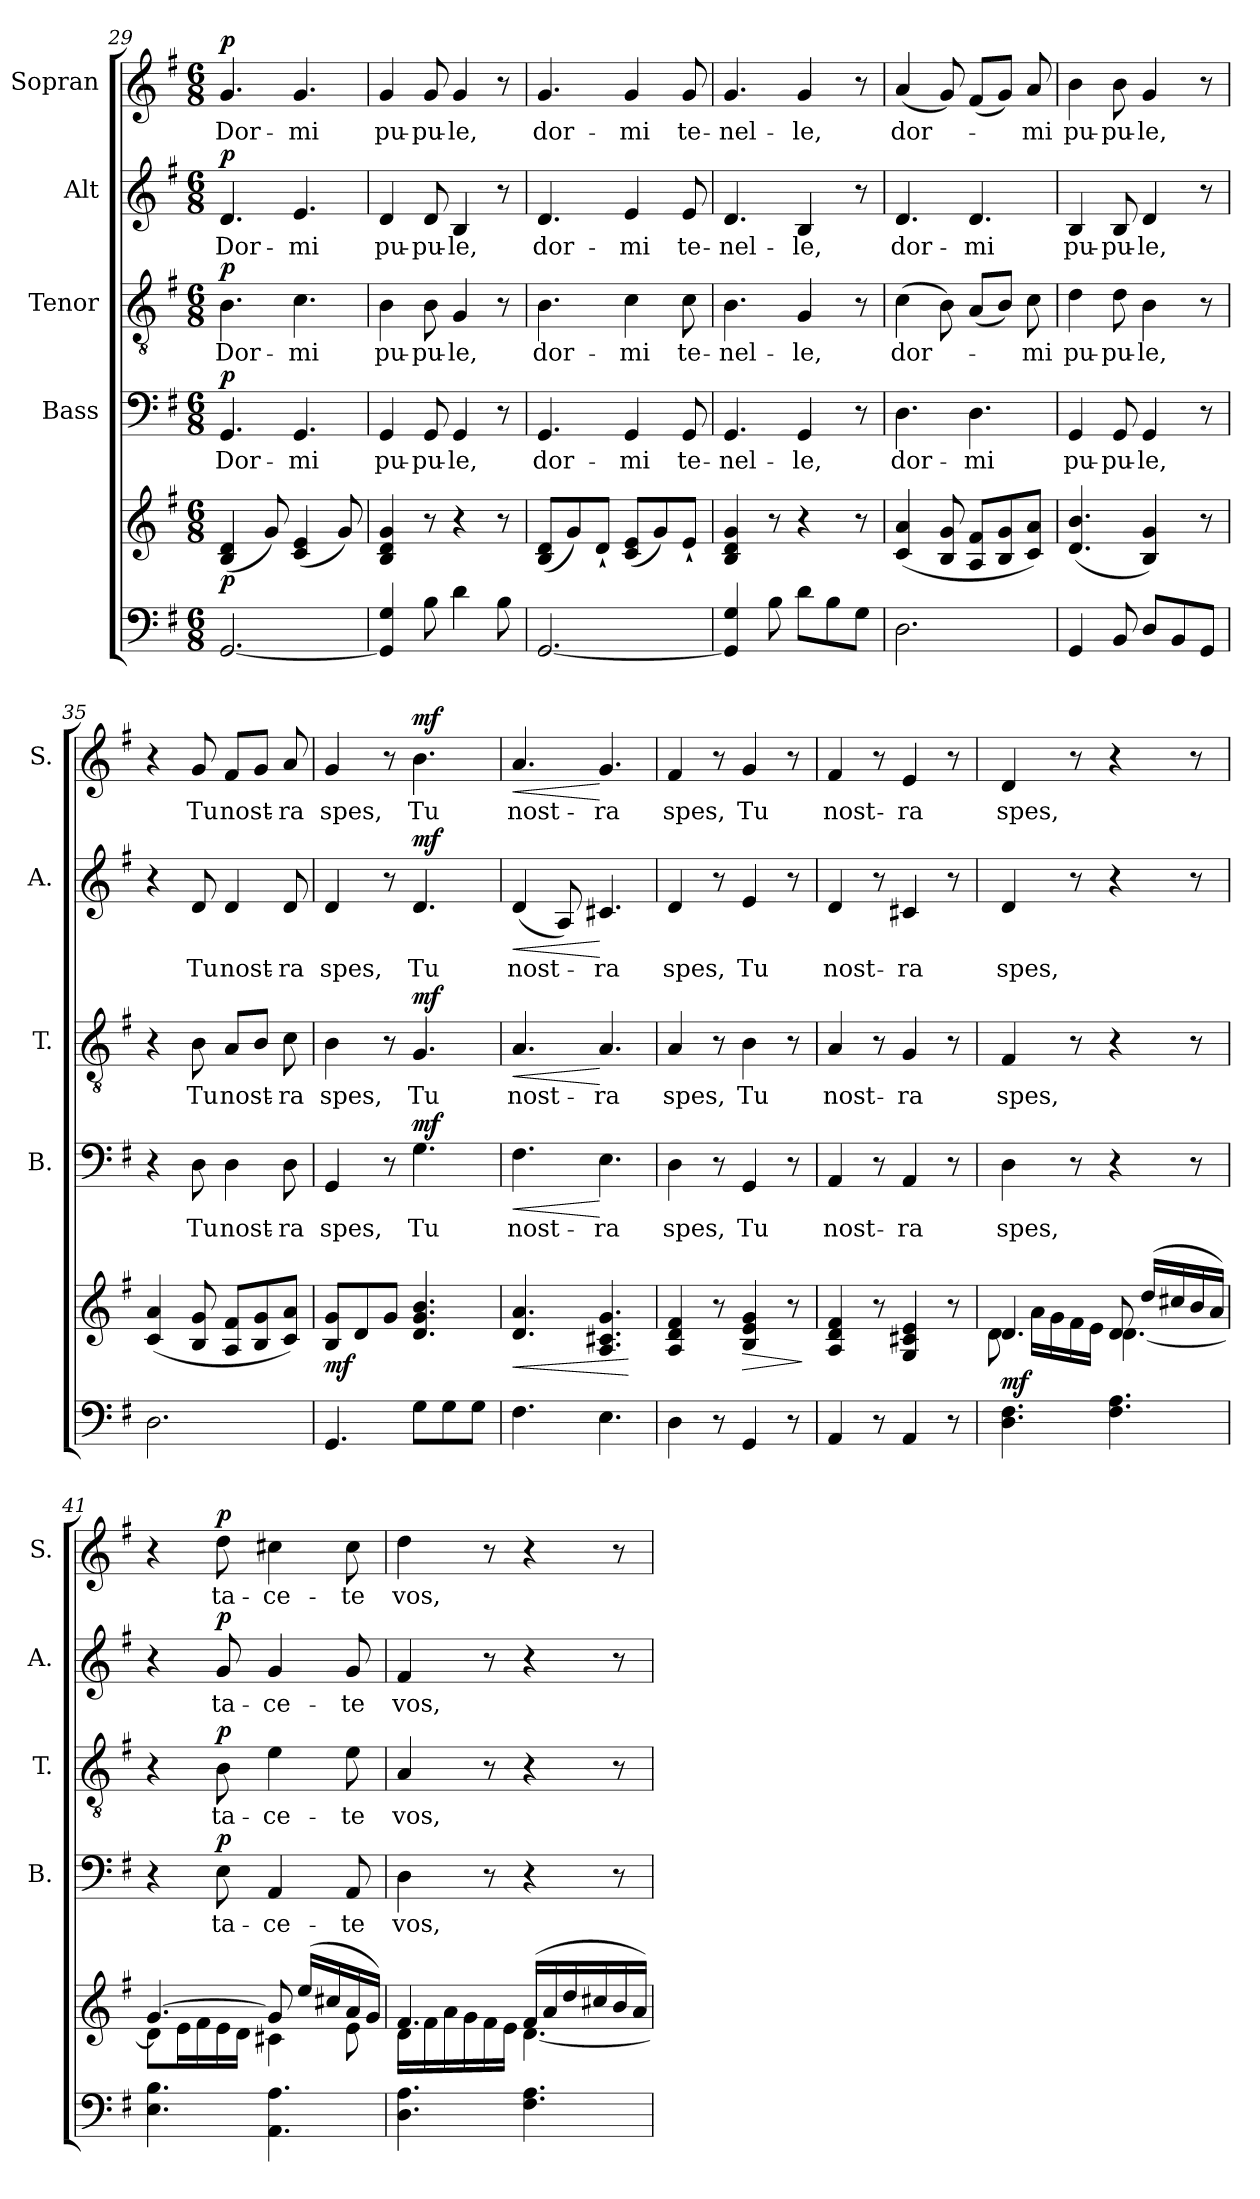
**kern	**kern	**dynam	**kern	**text	**dynam	**kern	**text	**dynam	**kern	**text	**dynam	**kern	**text	**dynam
*part5	*part5	*part5	*part4	*part4	*part4	*part3	*part3	*part3	*part2	*part2	*part2	*part1	*part1	*part1
*staff6	*staff5	*staff5/6	*staff4	*staff4	*staff4	*staff3	*staff3	*staff3	*staff2	*staff2	*staff2	*staff1	*staff1	*staff1
*	*	*	*I"Bass	*	*	*I"Tenor	*	*	*I"Alt	*	*	*I"Sopran	*	*
*	*	*	*I'B.	*	*	*I'T.	*	*	*I'A.	*	*	*I'S.	*	*
!!LO:PB:g=z
*clefF4	*clefG2	*	*clefF4	*	*	*clefGv2	*	*	*clefG2	*	*	*clefG2	*	*
*k[f#]	*k[f#]	*	*k[f#]	*	*	*k[f#]	*	*	*k[f#]	*	*	*k[f#]	*	*
*G:	*G:	*	*G:	*	*	*G:	*	*	*G:	*	*	*G:	*	*
*M6/8	*M6/8	*	*M6/8	*	*	*M6/8	*	*	*M6/8	*	*	*M6/8	*	*
=29	=29	=29	=29	=29	=29	=29	=29	=29	=29	=29	=29	=29	=29	=29
!	!	!LO:DY:b	!	!LO:LY:b	!LO:DY:a	!	!LO:LY:b	!LO:DY:a	!	!LO:LY:b	!LO:DY:a	!	!LO:LY:b	!LO:DY:a
[2.GG/	(<4B/ 4d/	p	4.GG/	Dor-	p	4.B\	Dor-	p	4.d/	Dor-	p	4.g/	Dor-	p
.	8g/)	.	.	.	.	.	.	.	.	.	.	.	.	.
!	!	!	!	!LO:LY:b	!	!	!LO:LY:b	!	!	!LO:LY:b	!	!	!LO:LY:b	!
.	(<4c/ 4e/	.	4.GG/	-mi	.	4.c\	-mi	.	4.e/	-mi	.	4.g/	-mi	.
.	8g/)	.	.	.	.	.	.	.	.	.	.	.	.	.
=30	=30	=30	=30	=30	=30	=30	=30	=30	=30	=30	=30	=30	=30	=30
!	!	!	!	!LO:LY:b	!	!	!LO:LY:b	!	!	!LO:LY:b	!	!	!LO:LY:b	!
4GG/] 4G/	4B/ 4d/ 4g/	.	4GG/	pu-	.	4B\	pu-	.	4d/	pu-	.	4g/	pu-	.
!	!	!	!	!LO:LY:b	!	!	!LO:LY:b	!	!	!LO:LY:b	!	!	!LO:LY:b	!
8B\	8r	.	8GG/	-pu-	.	8B\	-pu-	.	8d/	-pu-	.	8g/	-pu-	.
!	!	!	!	!LO:LY:b	!	!	!LO:LY:b	!	!	!LO:LY:b	!	!	!LO:LY:b	!
4d\	4r	.	4GG/	-le,	.	4G/	-le,	.	4B/	-le,	.	4g/	-le,	.
8B\	8r	.	8r	.	.	8r	.	.	8r	.	.	8r	.	.
=31	=31	=31	=31	=31	=31	=31	=31	=31	=31	=31	=31	=31	=31	=31
!	!	!	!	!LO:LY:b	!	!	!LO:LY:b	!	!	!LO:LY:b	!	!	!LO:LY:b	!
[2.GG/	(<8B/ 8d/L	.	4.GG/	dor-	.	4.B\	dor-	.	4.d/	dor-	.	4.g/	dor-	.
.	8g/)	.	.	.	.	.	.	.	.	.	.	.	.	.
.	8d`</J	.	.	.	.	.	.	.	.	.	.	.	.	.
!	!	!	!	!LO:LY:b	!	!	!LO:LY:b	!	!	!LO:LY:b	!	!	!LO:LY:b	!
.	(<8c/ 8e/L	.	4GG/	-mi	.	4c\	-mi	.	4e/	-mi	.	4g/	-mi	.
.	8g/)	.	.	.	.	.	.	.	.	.	.	.	.	.
!	!	!	!	!LO:LY:b	!	!	!LO:LY:b	!	!	!LO:LY:b	!	!	!LO:LY:b	!
.	8e`</J	.	8GG/	te-	.	8c\	te-	.	8e/	te-	.	8g/	te-	.
=32	=32	=32	=32	=32	=32	=32	=32	=32	=32	=32	=32	=32	=32	=32
!	!	!	!	!LO:LY:b	!	!	!LO:LY:b	!	!	!LO:LY:b	!	!	!LO:LY:b	!
4GG/] 4G/	4B/ 4d/ 4g/	.	4.GG/	-nel-	.	4.B\	-nel-	.	4.d/	-nel-	.	4.g/	-nel-	.
8B\	8r	.	.	.	.	.	.	.	.	.	.	.	.	.
!	!	!	!	!LO:LY:b	!	!	!LO:LY:b	!	!	!LO:LY:b	!	!	!LO:LY:b	!
8d\L	4r	.	4GG/	-le,	.	4G/	-le,	.	4B/	-le,	.	4g/	-le,	.
8B\	.	.	.	.	.	.	.	.	.	.	.	.	.	.
8G\J	8r	.	8r	.	.	8r	.	.	8r	.	.	8r	.	.
=33	=33	=33	=33	=33	=33	=33	=33	=33	=33	=33	=33	=33	=33	=33
!	!	!	!	!LO:LY:b	!	!	!LO:LY:b	!	!	!LO:LY:b	!	!	!LO:LY:b	!
2.D\	(<4c/ 4a/	.	4.D\	dor-	.	(>4c\	dor-	.	4.d/	dor-	.	(<4a/	dor-	.
.	8B/ 8g/	.	.	.	.	8B\)	.	.	.	.	.	8g/)	.	.
!	!	!	!	!LO:LY:b	!	!	!	!	!	!LO:LY:b	!	!	!	!
.	8A/ 8f#/L	.	4.D\	-mi	.	(<8A/L	.	.	4.d/	-mi	.	(<8f#/L	.	.
.	8B/ 8g/	.	.	.	.	8B/J)	.	.	.	.	.	8g/J)	.	.
!	!	!	!	!	!	!	!LO:LY:b	!	!	!	!	!	!LO:LY:b	!
.	8c/ 8a/J)	.	.	.	.	8c\	-mi	.	.	.	.	8a/	-mi	.
=34	=34	=34	=34	=34	=34	=34	=34	=34	=34	=34	=34	=34	=34	=34
!	!	!	!	!LO:LY:b	!	!	!LO:LY:b	!	!	!LO:LY:b	!	!	!LO:LY:b	!
4GG/	(<4.d/ 4.b/	.	4GG/	pu-	.	4d\	pu-	.	4B/	pu-	.	4b\	pu-	.
!	!	!	!	!LO:LY:b	!	!	!LO:LY:b	!	!	!LO:LY:b	!	!	!LO:LY:b	!
8BB/	.	.	8GG/	-pu-	.	8d\	-pu-	.	8B/	-pu-	.	8b\	-pu-	.
!	!	!	!	!LO:LY:b	!	!	!LO:LY:b	!	!	!LO:LY:b	!	!	!LO:LY:b	!
8D/L	4B/ 4g/)	.	4GG/	-le,	.	4B\	-le,	.	4d/	-le,	.	4g/	-le,	.
8BB/	.	.	.	.	.	.	.	.	.	.	.	.	.	.
8GG/J	8r	.	8r	.	.	8r	.	.	8r	.	.	8r	.	.
=35	=35	=35	=35	=35	=35	=35	=35	=35	=35	=35	=35	=35	=35	=35
2.D\	(<4c/ 4a/	.	4r	.	.	4r	.	.	4r	.	.	4r	.	.
!	!	!	!	!LO:LY:b	!	!	!LO:LY:b	!	!	!LO:LY:b	!	!	!LO:LY:b	!
.	8B/ 8g/	.	8D\	Tu	.	8B\	Tu	.	8d/	Tu	.	8g/	Tu	.
!	!	!	!	!LO:LY:b	!	!	!LO:LY:b	!	!	!LO:LY:b	!	!	!LO:LY:b	!
.	8A/ 8f#/L	.	4D\	nost-	.	8A/L	nost-	.	4d/	nost-	.	8f#/L	nost-	.
.	8B/ 8g/	.	.	.	.	8B/J	.	.	.	.	.	8g/J	.	.
!	!	!	!	!LO:LY:b	!	!	!LO:LY:b	!	!	!LO:LY:b	!	!	!LO:LY:b	!
.	8c/ 8a/J)	.	8D\	-ra	.	8c\	-ra	.	8d/	-ra	.	8a/	-ra	.
!!LO:LB:g=z
=36	=36	=36	=36	=36	=36	=36	=36	=36	=36	=36	=36	=36	=36	=36
!	!	!LO:DY:b	!	!LO:LY:b	!	!	!LO:LY:b	!	!	!LO:LY:b	!	!	!LO:LY:b	!
4.GG/	8B/ 8g/L	mf	4GG/	spes,	.	4B\	spes,	.	4d/	spes,	.	4g/	spes,	.
.	8d/	.	.	.	.	.	.	.	.	.	.	.	.	.
.	8g/J	.	8r	.	.	8r	.	.	8r	.	.	8r	.	.
!	!	!	!	!LO:LY:b	!LO:DY:a	!	!LO:LY:b	!LO:DY:a	!	!LO:LY:b	!LO:DY:a	!	!LO:LY:b	!LO:DY:a
8G\L	4.d/ 4.g/ 4.b/	.	4.G\	Tu	mf	4.G/	Tu	mf	4.d/	Tu	mf	4.b\	Tu	mf
8G\	.	.	.	.	.	.	.	.	.	.	.	.	.	.
8G\J	.	.	.	.	.	.	.	.	.	.	.	.	.	.
=37	=37	=37	=37	=37	=37	=37	=37	=37	=37	=37	=37	=37	=37	=37
!	!	!LO:HP:b	!	!LO:LY:b	!LO:HP:b	!	!LO:LY:b	!LO:HP:b	!	!LO:LY:b	!LO:HP:b	!	!LO:LY:b	!LO:HP:b
4.F#\	4.d/ 4.a/	<	4.F#\	nost-	<	4.A/	nost-	<	(<4d/	nost-	<	4.a/	nost-	<
.	.	.	.	.	.	.	.	.	8A/)	.	.	.	.	.
!	!	!	!	!LO:LY:b	!	!	!LO:LY:b	!	!	!LO:LY:b	!	!	!LO:LY:b	!
4.E\	4.A/ 4.c#X/ 4.g/	.	4.E\	-ra	[	4.A/	-ra	[	4.c#X/	-ra	[	4.g/	-ra	[
.	.	[	.	.	.	.	.	.	.	.	.	.	.	.
=38	=38	=38	=38	=38	=38	=38	=38	=38	=38	=38	=38	=38	=38	=38
!	!	!	!	!LO:LY:b	!	!	!LO:LY:b	!	!	!LO:LY:b	!	!	!LO:LY:b	!
4D\	4A/ 4d/ 4f#/	.	4D\	spes,	.	4A/	spes,	.	4d/	spes,	.	4f#/	spes,	.
8r	8r	.	8r	.	.	8r	.	.	8r	.	.	8r	.	.
!	!	!LO:HP:b	!	!LO:LY:b	!	!	!LO:LY:b	!	!	!LO:LY:b	!	!	!LO:LY:b	!
4GG/	4B/ 4e/ 4g/	>	4GG/	Tu	.	4B\	Tu	.	4e/	Tu	.	4g/	Tu	.
8r	8r	.	8r	.	.	8r	.	.	8r	.	.	8r	.	.
.	.	]	.	.	.	.	.	.	.	.	.	.	.	.
=39	=39	=39	=39	=39	=39	=39	=39	=39	=39	=39	=39	=39	=39	=39
!	!	!	!	!LO:LY:b	!	!	!LO:LY:b	!	!	!LO:LY:b	!	!	!LO:LY:b	!
4AA/	4A/ 4d/ 4f#/	.	4AA/	nost-	.	4A/	nost-	.	4d/	nost-	.	4f#/	nost-	.
8r	8r	.	8r	.	.	8r	.	.	8r	.	.	8r	.	.
!	!	!	!	!LO:LY:b	!	!	!LO:LY:b	!	!	!LO:LY:b	!	!	!LO:LY:b	!
4AA/	4G/ 4c#X/ 4e/	.	4AA/	-ra	.	4G/	-ra	.	4c#X/	-ra	.	4e/	-ra	.
8r	8r	.	8r	.	.	8r	.	.	8r	.	.	8r	.	.
=40	=40	=40	=40	=40	=40	=40	=40	=40	=40	=40	=40	=40	=40	=40
*	*^	*	*	*	*	*	*	*	*	*	*	*	*	*
!	!	!	!LO:DY:b	!	!LO:LY:b	!	!	!LO:LY:b	!	!	!LO:LY:b	!	!	!LO:LY:b	!
4.D\ 4.F#\	4.d/	8d\	mf	4D\	spes,	.	4F#/	spes,	.	4d/	spes,	.	4d/	spes,	.
.	.	16a\LL	.	.	.	.	.	.	.	.	.	.	.	.	.
.	.	16g\	.	.	.	.	.	.	.	.	.	.	.	.	.
.	.	16f#\	.	8r	.	.	8r	.	.	8r	.	.	8r	.	.
.	.	16e\JJ	.	.	.	.	.	.	.	.	.	.	.	.	.
4.F#\ 4.A\	8d/	[<4.d\	.	4r	.	.	4r	.	.	4r	.	.	4r	.	.
.	(>16dd/LL	.	.	.	.	.	.	.	.	.	.	.	.	.	.
.	16cc#X/	.	.	.	.	.	.	.	.	.	.	.	.	.	.
.	16b/	.	.	8r	.	.	8r	.	.	8r	.	.	8r	.	.
.	16a/JJ)	.	.	.	.	.	.	.	.	.	.	.	.	.	.
=41	=41	=41	=41	=41	=41	=41	=41	=41	=41	=41	=41	=41	=41	=41	=41
4.E\ 4.B\	[>4.g/	8d\L]	.	4r	.	.	4r	.	.	4r	.	.	4r	.	.
.	.	16e\L	.	.	.	.	.	.	.	.	.	.	.	.	.
.	.	16f#\	.	.	.	.	.	.	.	.	.	.	.	.	.
!	!	!	!	!	!LO:LY:b	!LO:DY:a	!	!LO:LY:b	!LO:DY:a	!	!LO:LY:b	!LO:DY:a	!	!LO:LY:b	!LO:DY:a
.	.	16e\	.	8E\	ta-	p	8B\	ta-	p	8g/	ta-	p	8dd\	ta-	p
.	.	16d\JJ	.	.	.	.	.	.	.	.	.	.	.	.	.
!	!	!	!	!	!LO:LY:b	!	!	!LO:LY:b	!	!	!LO:LY:b	!	!	!LO:LY:b	!
4.AA\ 4.A\	8g/]	4c#X\	.	4AA/	-ce-	.	4e\	-ce-	.	4g/	-ce-	.	4cc#X\	-ce-	.
.	(>16ee/LL	.	.	.	.	.	.	.	.	.	.	.	.	.	.
.	16cc#X/	.	.	.	.	.	.	.	.	.	.	.	.	.	.
!	!	!	!	!	!LO:LY:b	!	!	!LO:LY:b	!	!	!LO:LY:b	!	!	!LO:LY:b	!
.	16a/	8e\	.	8AA/	-te	.	8e\	-te	.	8g/	-te	.	8cc#\	-te	.
.	16g/JJ)	.	.	.	.	.	.	.	.	.	.	.	.	.	.
!!LO:PB:g=z
=42	=42	=42	=42	=42	=42	=42	=42	=42	=42	=42	=42	=42	=42	=42	=42
!	!	!	!	!	!LO:LY:b	!	!	!LO:LY:b	!	!	!LO:LY:b	!	!	!LO:LY:b	!
4.D\ 4.A\	4.f#/	16d\LL	.	4D\	vos,	.	4A/	vos,	.	4f#/	vos,	.	4dd\	vos,	.
.	.	16f#\	.	.	.	.	.	.	.	.	.	.	.	.	.
.	.	16a\	.	.	.	.	.	.	.	.	.	.	.	.	.
.	.	16g\	.	.	.	.	.	.	.	.	.	.	.	.	.
.	.	16f#\	.	8r	.	.	8r	.	.	8r	.	.	8r	.	.
.	.	16e\JJ	.	.	.	.	.	.	.	.	.	.	.	.	.
4.F#\ 4.A\	(>16f#/LL	[<4.d\	.	4r	.	.	4r	.	.	4r	.	.	4r	.	.
.	16a/	.	.	.	.	.	.	.	.	.	.	.	.	.	.
.	16dd/	.	.	.	.	.	.	.	.	.	.	.	.	.	.
.	16cc#X/	.	.	.	.	.	.	.	.	.	.	.	.	.	.
.	16b/	.	.	8r	.	.	8r	.	.	8r	.	.	8r	.	.
.	16a/JJ)	.	.	.	.	.	.	.	.	.	.	.	.	.	.
*	*v	*v	*	*	*	*	*	*	*	*	*	*	*	*	*
=	=	=	=	=	=	=	=	=	=	=	=	=	=	=
*-	*-	*-	*-	*-	*-	*-	*-	*-	*-	*-	*-	*-	*-	*-
